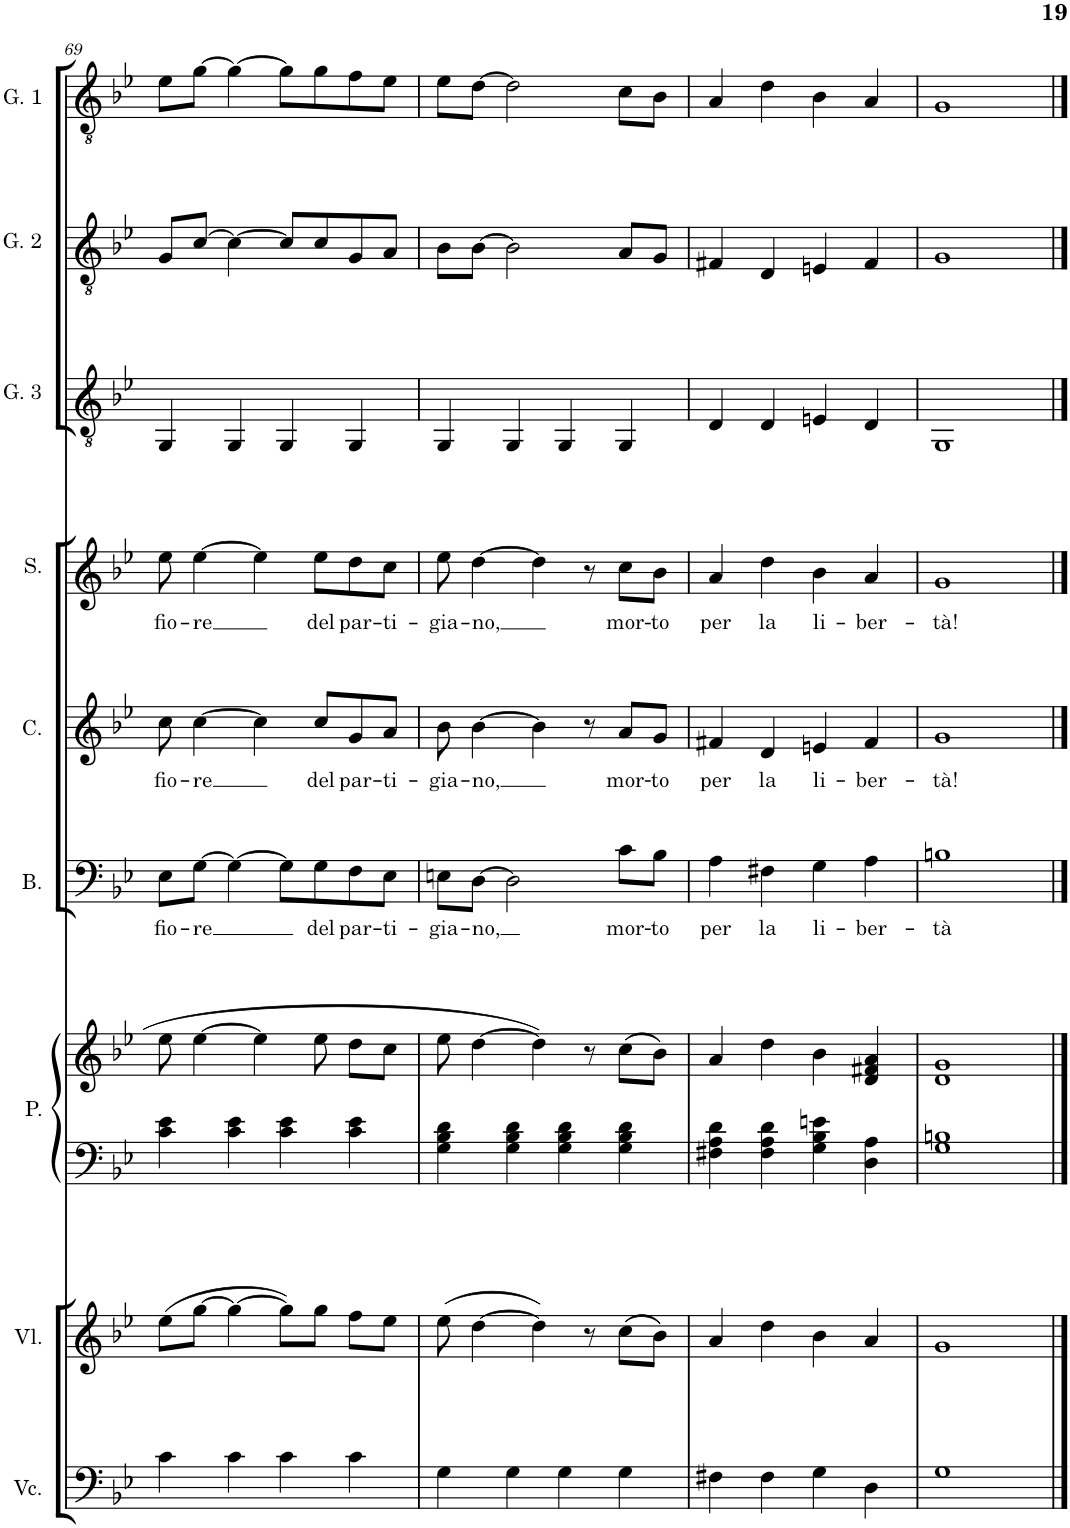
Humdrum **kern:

**kern	**kern	**kern	**kern	**kern	**text	**kern	**text	**kern	**text	**kern	**kern	**kern
*part9	*part8	*part7	*part7	*part6	*part6	*part5	*part5	*part4	*part4	*part3	*part2	*part1
*staff10	*staff9	*staff8	*staff7	*staff6	*staff6	*staff5	*staff5	*staff4	*staff4	*staff3	*staff2	*staff1
*I"Violoncelo	*I"Violino	*I"Piano	*	*I"Barítono	*	*I"Contralto	*	*I"Soprano	*	*I"Guitarra 2	*I"Guitarra 2	*I"Guitarra 1
*I'Vc.	*I'Vl.	*I'P.	*	*I'B.	*	*I'C.	*	*I'S.	*	*I'G. 3	*I'G. 2	*I'G. 1
!!LO:PB:g=z
*clefF4	*clefG2	*clefF4	*clefG2	*clefF4	*	*clefG2	*	*clefG2	*	*clefGv2	*clefGv2	*clefGv2
*k[b-e-]	*k[b-e-]	*k[b-e-]	*k[b-e-]	*k[b-e-]	*	*k[b-e-]	*	*k[b-e-]	*	*k[b-e-]	*k[b-e-]	*k[b-e-]
*M4/4	*M4/4	*M4/4	*M4/4	*M4/4	*	*M4/4	*	*M4/4	*	*M4/4	*M4/4	*M4/4
*met(c)	*met(c)	*met(c)	*met(c)	*met(c)	*	*met(c)	*	*met(c)	*	*met(c)	*met(c)	*met(c)
=69	=69	=69	=69	=69	=69	=69	=69	=69	=69	=69	=69	=69
!	!	!	!	!	!LO:LY:b	!	!LO:LY:b	!	!LO:LY:b	!	!	!
4c\	(8ee-\L	4c\ 4e-\	8ee-\	8E-\L	fio-	8cc\	fio-	8ee-\	fio-	4GG/	8G/L	8e-\L
!	!	!	!	!	!LO:LY:b	!	!LO:LY:b	!	!LO:LY:b	!	!	!
.	[8gg\J	.	[4ee-\	[8G\J	-re	[4cc\	-re	[4ee-\	-re	.	[8c/J	[8g\J
4c\	4gg\_	4c\ 4e-\	.	4G\_	.	.	.	.	.	4GG/	4c\_	4g\_
.	.	.	4ee-\]	.	.	4cc\]	.	4ee-\]	.	.	.	.
4c\	8gg\L])	4c\ 4e-\	.	8G\L]	.	.	.	.	.	4GG/	8c/L]	8g\L]
!	!	!	!	!	!LO:LY:b	!	!LO:LY:b	!	!LO:LY:b	!	!	!
.	8gg\J	.	8ee-\	8G\	del	8cc/L	del	8ee-\L	del	.	8c/	8g\
!	!	!	!	!	!LO:LY:b	!	!LO:LY:b	!	!LO:LY:b	!	!	!
4c\	8ff\L	4c\ 4e-\	8dd\L	8F\	par-	8g/	par-	8dd\	par-	4GG/	8G/	8f\
!	!	!	!	!	!LO:LY:b	!	!LO:LY:b	!	!LO:LY:b	!	!	!
.	8ee-\J	.	8cc\J	8E-\J	-ti-	8a/J	-ti-	8cc\J	-ti-	.	8A/J	8e-\J
=70	=70	=70	=70	=70	=70	=70	=70	=70	=70	=70	=70	=70
!	!	!	!	!	!LO:LY:b	!	!LO:LY:b	!	!LO:LY:b	!	!	!
4G\	(8ee-\	4G\ 4B-\ 4d\	8ee-\	8En\L	-gia-	8b-\	-gia-	8ee-\	-gia-	4GG/	8B-\L	8e-\L
!	!	!	!	!	!LO:LY:b	!	!LO:LY:b	!	!LO:LY:b	!	!	!
.	[4dd\	.	[4dd\	[8D\J	-no,	[4b-\	-no,	[4dd\	-no,	.	[8B-\J	[8d\J
4G\	.	4G\ 4B-\ 4d\	.	2D\]	.	.	.	.	.	4GG/	2B-\]	2d\]
.	4dd\])	.	4dd\]	.	.	4b-\]	.	4dd\]	.	.	.	.
4G\	.	4G\ 4B-\ 4d\	.	.	.	.	.	.	.	4GG/	.	.
.	8r	.	8r	.	.	8r	.	8r	.	.	.	.
!	!	!	!	!	!LO:LY:b	!	!LO:LY:b	!	!LO:LY:b	!	!	!
4G\	(8cc\L	4G\ 4B-\ 4d\	(8cc\L	8c\L	mor-	8a/L	mor-	8cc\L	mor-	4GG/	8A/L	8c\L
!	!	!	!	!	!LO:LY:b	!	!LO:LY:b	!	!LO:LY:b	!	!	!
.	8b-\J)	.	8b-\J)	8B-\J	-to	8g/J	-to	8b-\J	-to	.	8G/J	8B-\J
=71	=71	=71	=71	=71	=71	=71	=71	=71	=71	=71	=71	=71
!	!	!	!	!	!LO:LY:b	!	!LO:LY:b	!	!LO:LY:b	!	!	!
4F#X\	4a/	4F#X\ 4A\ 4d\	4a/	4A\	per	4f#X/	per	4a/	per	4D/	4F#X/	4A/
!	!	!	!	!	!LO:LY:b	!	!LO:LY:b	!	!LO:LY:b	!	!	!
4F#\	4dd\	4F#\ 4A\ 4d\	4dd\	4F#X\	la	4d/	la	4dd\	la	4D/	4D/	4d\
!	!	!	!	!	!LO:LY:b	!	!LO:LY:b	!	!LO:LY:b	!	!	!
4G\	4b-\	4G\ 4B-\ 4en\	4b-\	4G\	li-	4en/	li-	4b-\	li-	4En/	4En/	4B-\
!	!	!	!	!	!LO:LY:b	!	!LO:LY:b	!	!LO:LY:b	!	!	!
4D\	4a/	4D\ 4A\	4d/ 4f#X/ 4a/	4A\	-ber-	4f#/	-ber-	4a/	-ber-	4D/	4F#/	4A/
=72	=72	=72	=72	=72	=72	=72	=72	=72	=72	=72	=72	=72
!	!	!	!	!	!LO:LY:b	!	!LO:LY:b	!	!LO:LY:b	!	!	!
1G	1g	1G 1Bn	1d 1g	1Bn	-tà	1g	-tà!	1g	-tà!	1GG	1G	1G
==	==	==	==	==	==	==	==	==	==	==	==	==
*-	*-	*-	*-	*-	*-	*-	*-	*-	*-	*-	*-	*-
